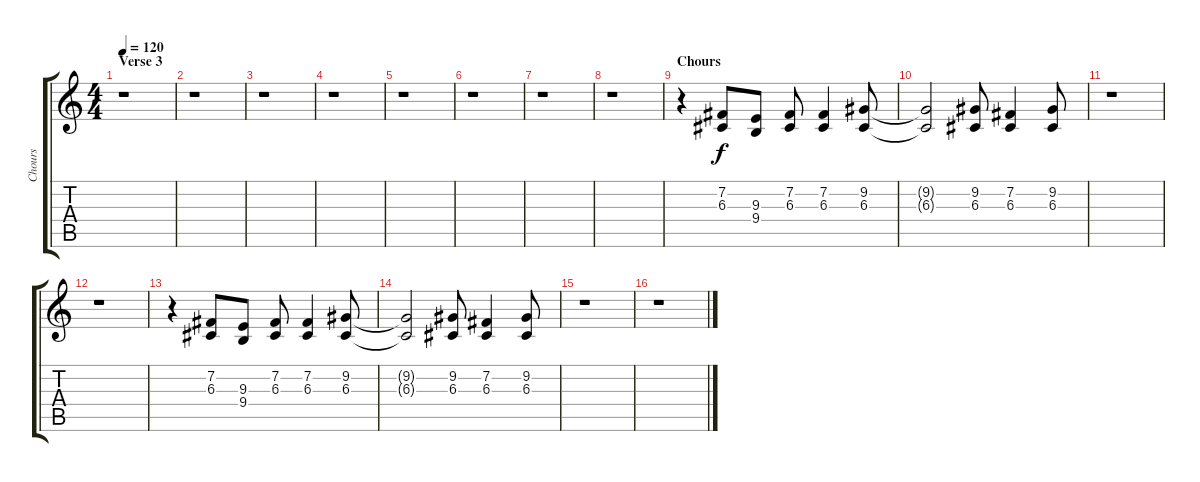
\track ("Chours" "Chours") {instrument bassoon}
\staff {score tabs}
\tuning (E4 B3 G3 D3 A2 E2) {hide}
\ts (4 4)
\section ("" "Verse 3")
\tempo 120
\clef g2
\ks c
r.1{dy f} |
r.1 |
r.1 |
r.1 |
r.1 |
r.1 |
r.1 |
r.1 |
\section ("" "Chours")
r.4 (7.2 6.3).8 (9.3 9.4).8 (7.2 6.3).8 (7.2 6.3).4 (9.2 6.3).8 |
(9.2{t} 6.3{t}).2 (9.2 6.3).8 (7.2 6.3).4 (9.2 6.3).8 |
r.1 |
r.1 |
r.4 (7.2 6.3).8 (9.3 9.4).8 (7.2 6.3).8 (7.2 6.3).4 (9.2 6.3).8 |
(9.2{t} 6.3{t}).2 (9.2 6.3).8 (7.2 6.3).4 (9.2 6.3).8 |
r.1 |
r.1
